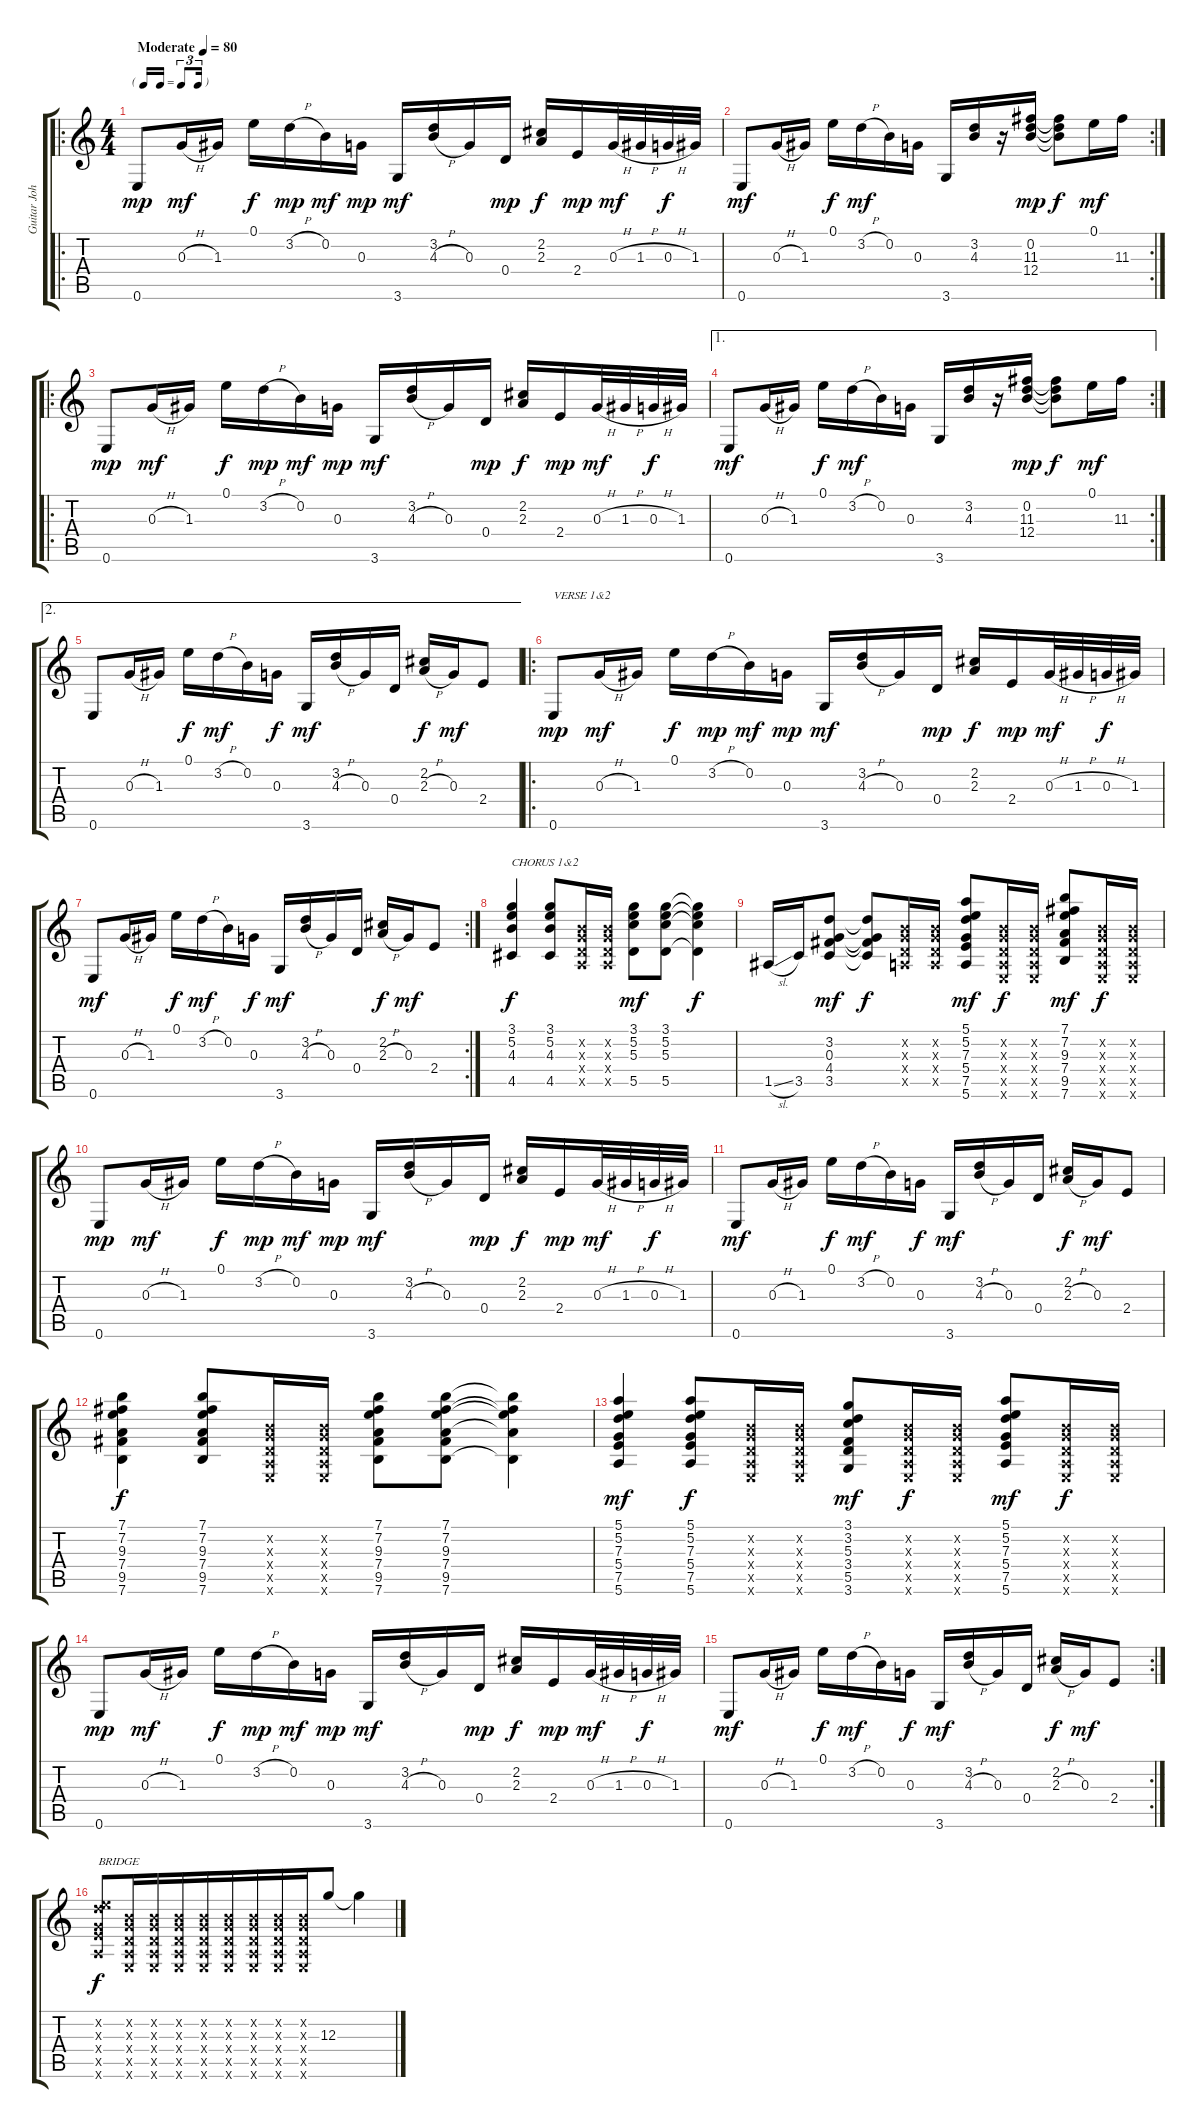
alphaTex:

\track ("Guitar John Mayer" "Guitar Joh") {instrument acousticguitarnylon}
\staff {score tabs}
\tuning (E4 B3 G3 D3 A2 E2) {hide}
\ro
\ts (4 4)
\tf triplet16th
\tempo (80 "Moderate")
\clef g2
\ks c
0.6.8{dy mp instrument acousticguitarnylon} 0.3{h}.16{dy mf} 1.3.16{volume 13 balance 8 instrument electricbassfinger} 0.1.16{dy f volume 13 balance 8 instrument electricbassfinger} 3.2{h}.16{dy mp volume 13 balance 8 instrument acousticguitarnylon} 0.2.16{dy mf volume 13 balance 8 instrument electricbassfinger} 0.3.16{dy mp volume 13 balance 8 instrument electricbassfinger} 3.6.16{dy mf volume 13 balance 8 instrument acousticguitarnylon} (3.2 4.3{h}).16 0.3.16 0.4.16{dy mp} (2.2 2.3).16{dy f} 2.4.16{dy mp volume 13 balance 8 instrument electricbassfinger} 0.3{h}.32{dy mf volume 13 balance 8 instrument electricbassfinger} 1.3{h}.32{volume 13 balance 8 instrument acousticguitarnylon} 0.3{h}.32{dy f} 1.3.32 |
\rc 2
0.6.8{dy mf} 0.3{h}.16 1.3.16{volume 13 balance 8 instrument electricbassfinger} 0.1.16{dy f volume 13 balance 8 instrument electricbassfinger} 3.2{h}.16{dy mf volume 13 balance 8 instrument acousticguitarnylon} 0.2.16{volume 13 balance 8 instrument electricbassfinger} 0.3.16{volume 13 balance 8 instrument electricbassfinger} 3.6.16{volume 13 balance 8 instrument acousticguitarnylon} (3.2 4.3).16 r.16 (0.2 11.3 12.4).16{dy mp} (0.2{t} 11.3{t} 12.4{t}).8{dy f} 0.1.16{dy mf volume 13 balance 8 instrument electricbassfinger} 11.3.16{volume 13 balance 8 instrument acousticguitarnylon} |
\ro
0.6.8{dy mp} 0.3{h}.16{dy mf} 1.3.16{volume 13 balance 8 instrument electricbassfinger} 0.1.16{dy f volume 13 balance 8 instrument electricbassfinger} 3.2{h}.16{dy mp volume 13 balance 8 instrument acousticguitarnylon} 0.2.16{dy mf volume 13 balance 8 instrument electricbassfinger} 0.3.16{dy mp volume 13 balance 8 instrument electricbassfinger} 3.6.16{dy mf volume 13 balance 8 instrument acousticguitarnylon} (3.2 4.3{h}).16 0.3.16 0.4.16{dy mp} (2.2 2.3).16{dy f} 2.4.16{dy mp volume 13 balance 8 instrument electricbassfinger} 0.3{h}.32{dy mf volume 13 balance 8 instrument electricbassfinger} 1.3{h}.32{volume 13 balance 8 instrument acousticguitarnylon} 0.3{h}.32{dy f} 1.3.32 |
\ae 1
\rc 2
0.6.8{dy mf} 0.3{h}.16 1.3.16{volume 13 balance 8 instrument electricbassfinger} 0.1.16{dy f volume 13 balance 8 instrument electricbassfinger} 3.2{h}.16{dy mf volume 13 balance 8 instrument acousticguitarnylon} 0.2.16{volume 13 balance 8 instrument electricbassfinger} 0.3.16{volume 13 balance 8 instrument electricbassfinger} 3.6.16{volume 13 balance 8 instrument acousticguitarnylon} (3.2 4.3).16 r.16 (0.2 11.3 12.4).16{dy mp} (0.2{t} 11.3{t} 12.4{t}).8{dy f} 0.1.16{dy mf volume 13 balance 8 instrument electricbassfinger} 11.3.16{volume 13 balance 8 instrument acousticguitarnylon} |
\ae 2
0.6.8 0.3{h}.16 1.3.16{volume 13 balance 8 instrument electricbassfinger} 0.1.16{dy f volume 13 balance 8 instrument electricbassfinger} 3.2{h}.16{dy mf volume 13 balance 8 instrument acousticguitarnylon} 0.2.16{volume 13 balance 8 instrument electricbassfinger} 0.3.16{dy f} 3.6.16{dy mf volume 13 balance 8 instrument acousticguitarnylon} (3.2 4.3{h}).16 0.3.16 0.4.16 (2.2 2.3{h}).16{dy f} 0.3.16{dy mf volume 13 balance 8 instrument electricbassfinger} 2.4.8{volume 13 balance 8 instrument electricbassfinger} |
\ro
0.6.8{txt "VERSE 1&2" dy mp} 0.3{h}.16{dy mf} 1.3.16{volume 13 balance 8 instrument electricbassfinger} 0.1.16{dy f volume 13 balance 8 instrument electricbassfinger} 3.2{h}.16{dy mp volume 13 balance 8 instrument acousticguitarnylon} 0.2.16{dy mf volume 13 balance 8 instrument electricbassfinger} 0.3.16{dy mp volume 13 balance 8 instrument electricbassfinger} 3.6.16{dy mf volume 13 balance 8 instrument acousticguitarnylon} (3.2 4.3{h}).16 0.3.16 0.4.16{dy mp} (2.2 2.3).16{dy f} 2.4.16{dy mp volume 13 balance 8 instrument electricbassfinger} 0.3{h}.32{dy mf volume 13 balance 8 instrument electricbassfinger} 1.3{h}.32{volume 13 balance 8 instrument acousticguitarnylon} 0.3{h}.32{dy f} 1.3.32 |
\rc 2
0.6.8{dy mf} 0.3{h}.16 1.3.16{volume 13 balance 8 instrument electricbassfinger} 0.1.16{dy f volume 13 balance 8 instrument electricbassfinger} 3.2{h}.16{dy mf volume 13 balance 8 instrument acousticguitarnylon} 0.2.16{volume 13 balance 8 instrument electricbassfinger} 0.3.16{dy f} 3.6.16{dy mf volume 13 balance 8 instrument acousticguitarnylon} (3.2 4.3{h}).16 0.3.16 0.4.16 (2.2 2.3{h}).16{dy f} 0.3.16{dy mf volume 13 balance 8 instrument electricbassfinger} 2.4.8{volume 13 balance 8 instrument electricbassfinger} |
(3.1 5.2 4.3 4.5).4{txt "CHORUS 1&2" dy f volume 13 balance 8 instrument acousticguitarnylon} (3.1 5.2 4.3 4.5).8{volume 13 balance 8 instrument acousticguitarnylon} (0.2{x} 0.3{x} 0.4{x} 0.5{x}).16{beam merge} (0.2{x} 0.3{x} 0.4{x} 0.5{x}).16 (3.1 5.2 5.3 5.5).8{dy mf volume 13 balance 8 instrument acousticguitarnylon} (3.1 5.2 5.3 5.5).8{volume 13 balance 8 instrument acousticguitarnylon} (3.1{t} 5.2{t} 5.3{t} 5.5{t}).4{dy f volume 13 balance 8 instrument acousticguitarnylon} |
1.5{sl}.16 3.5.16 (3.2 0.3 4.4 3.5).8{dy mf volume 13 balance 8 instrument acousticguitarnylon} (3.2{t} 0.3{t} 4.4{t} 3.5{t}).8{dy f volume 13 balance 8 instrument acousticguitarnylon} (0.2{x} 0.3{x} 0.4{x} 0.5{x}).16 (0.2{x} 0.3{x} 0.4{x} 0.5{x}).16 (5.1 5.2 7.3 5.4 7.5 5.6).8{dy mf volume 13 balance 8 instrument acousticguitarnylon beam merge} (0.2{x} 0.3{x} 0.4{x} 0.5{x} 0.6{x}).16{dy f beam merge} (0.2{x} 0.3{x} 0.4{x} 0.5{x} 0.6{x}).16 (7.1 7.2 9.3 7.4 9.5 7.6).8{dy mf beam merge} (0.2{x} 0.3{x} 0.4{x} 0.5{x} 0.6{x}).16{dy f beam merge} (0.2{x} 0.3{x} 0.4{x} 0.5{x} 0.6{x}).16 |
0.6.8{dy mp} 0.3{h}.16{dy mf} 1.3.16{volume 13 balance 8 instrument electricbassfinger} 0.1.16{dy f volume 13 balance 8 instrument electricbassfinger} 3.2{h}.16{dy mp volume 13 balance 8 instrument acousticguitarnylon} 0.2.16{dy mf volume 13 balance 8 instrument electricbassfinger} 0.3.16{dy mp volume 13 balance 8 instrument electricbassfinger} 3.6.16{dy mf volume 13 balance 8 instrument acousticguitarnylon} (3.2 4.3{h}).16 0.3.16 0.4.16{dy mp} (2.2 2.3).16{dy f} 2.4.16{dy mp volume 13 balance 8 instrument electricbassfinger} 0.3{h}.32{dy mf volume 13 balance 8 instrument electricbassfinger} 1.3{h}.32{volume 13 balance 8 instrument acousticguitarnylon} 0.3{h}.32{dy f} 1.3.32 |
0.6.8{dy mf} 0.3{h}.16 1.3.16{volume 13 balance 8 instrument electricbassfinger} 0.1.16{dy f volume 13 balance 8 instrument electricbassfinger} 3.2{h}.16{dy mf volume 13 balance 8 instrument acousticguitarnylon} 0.2.16{volume 13 balance 8 instrument electricbassfinger} 0.3.16{dy f} 3.6.16{dy mf volume 13 balance 8 instrument acousticguitarnylon} (3.2 4.3{h}).16 0.3.16 0.4.16 (2.2 2.3{h}).16{dy f} 0.3.16{dy mf volume 13 balance 8 instrument electricbassfinger} 2.4.8{volume 13 balance 8 instrument electricbassfinger} |
(7.1 7.2 9.3 7.4 9.5 7.6).4{dy f volume 13 balance 8 instrument acousticguitarnylon} (7.1 7.2 9.3 7.4 9.5 7.6).8{volume 13 balance 8 instrument acousticguitarnylon beam merge} (0.2{x} 0.3{x} 0.4{x} 0.5{x} 0.6{x}).16 (0.2{x} 0.3{x} 0.4{x} 0.5{x} 0.6{x}).16 (7.1 7.2 9.3 7.4 9.5 7.6).8{volume 13 balance 8 instrument acousticguitarnylon} (7.1 7.2 9.3 7.4 9.5 7.6).8{volume 13 balance 8 instrument acousticguitarnylon} (7.1{t} 7.2{t} 9.3{t} 7.4{t} 7.6{t}).4{volume 13 balance 8 instrument acousticguitarnylon} |
(5.1 5.2 7.3 5.4 7.5 5.6).4{dy mf volume 13 balance 8 instrument acousticguitarnylon beam merge} (5.1 5.2 7.3 5.4 7.5 5.6).8{dy f beam merge} (0.2{x} 0.3{x} 0.4{x} 0.5{x} 0.6{x}).16 (0.2{x} 0.3{x} 0.4{x} 0.5{x} 0.6{x}).16 (3.1 3.2 5.3 3.4 5.5 3.6).8{dy mf volume 13 balance 8 instrument acousticguitarnylon beam merge} (0.2{x} 0.3{x} 0.4{x} 0.5{x} 0.6{x}).16{dy f} (0.2{x} 0.3{x} 0.4{x} 0.5{x} 0.6{x}).16 (5.1 5.2 7.3 5.4 7.5 5.6).8{dy mf beam merge} (0.2{x} 0.3{x} 0.4{x} 0.5{x} 0.6{x}).16{dy f} (0.2{x} 0.3{x} 0.4{x} 0.5{x} 0.6{x}).16 |
0.6.8{dy mp} 0.3{h}.16{dy mf} 1.3.16{volume 13 balance 8 instrument electricbassfinger} 0.1.16{dy f volume 13 balance 8 instrument electricbassfinger} 3.2{h}.16{dy mp volume 13 balance 8 instrument acousticguitarnylon} 0.2.16{dy mf volume 13 balance 8 instrument electricbassfinger} 0.3.16{dy mp volume 13 balance 8 instrument electricbassfinger} 3.6.16{dy mf volume 13 balance 8 instrument acousticguitarnylon} (3.2 4.3{h}).16 0.3.16 0.4.16{dy mp} (2.2 2.3).16{dy f} 2.4.16{dy mp volume 13 balance 8 instrument electricbassfinger} 0.3{h}.32{dy mf volume 13 balance 8 instrument electricbassfinger} 1.3{h}.32{volume 13 balance 8 instrument acousticguitarnylon} 0.3{h}.32{dy f} 1.3.32 |
\rc 2
0.6.8{dy mf} 0.3{h}.16 1.3.16{volume 13 balance 8 instrument electricbassfinger} 0.1.16{dy f volume 13 balance 8 instrument electricbassfinger} 3.2{h}.16{dy mf volume 13 balance 8 instrument acousticguitarnylon} 0.2.16{volume 13 balance 8 instrument electricbassfinger} 0.3.16{dy f} 3.6.16{dy mf volume 13 balance 8 instrument acousticguitarnylon} (3.2 4.3{h}).16 0.3.16 0.4.16 (2.2 2.3{h}).16{dy f} 0.3.16{dy mf volume 13 balance 8 instrument electricbassfinger} 2.4.8{volume 13 balance 8 instrument electricbassfinger} |
(5.2{x} 7.3{x} 5.4{x} 7.5{x} 5.6{x}).8{txt "BRIDGE" dy f beam merge} (0.2{x} 0.3{x} 0.4{x} 0.5{x} 0.6{x}).16 (0.2{x} 0.3{x} 0.4{x} 0.5{x} 0.6{x}).16{beam merge} (0.2{x} 0.3{x} 0.4{x} 0.5{x} 0.6{x}).16 (0.2{x} 0.3{x} 0.4{x} 0.5{x} 0.6{x}).16{beam merge} (0.2{x} 0.3{x} 0.4{x} 0.5{x} 0.6{x}).16 (0.2{x} 0.3{x} 0.4{x} 0.5{x} 0.6{x}).16{beam merge} (0.2{x} 0.3{x} 0.4{x} 0.5{x} 0.6{x}).16 (0.2{x} 0.3{x} 0.4{x} 0.5{x} 0.6{x}).16 12.3.8 12.3{t}.4
